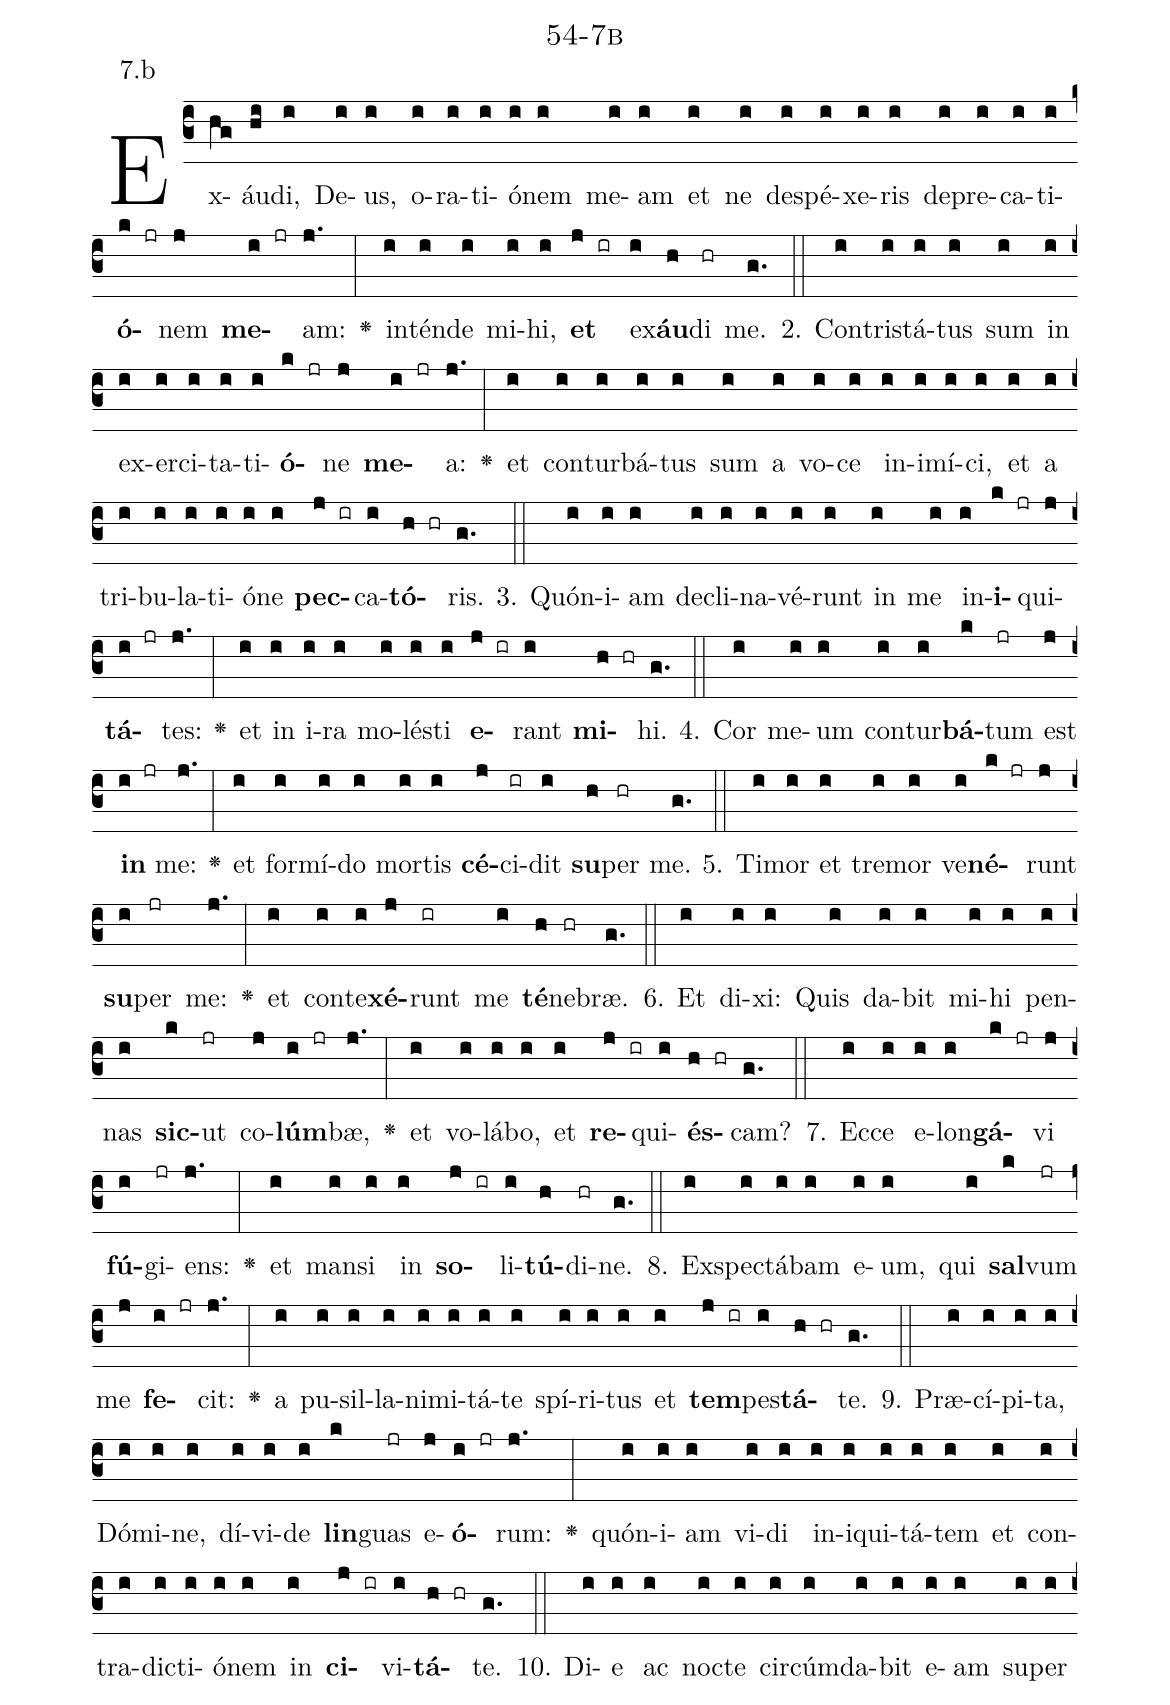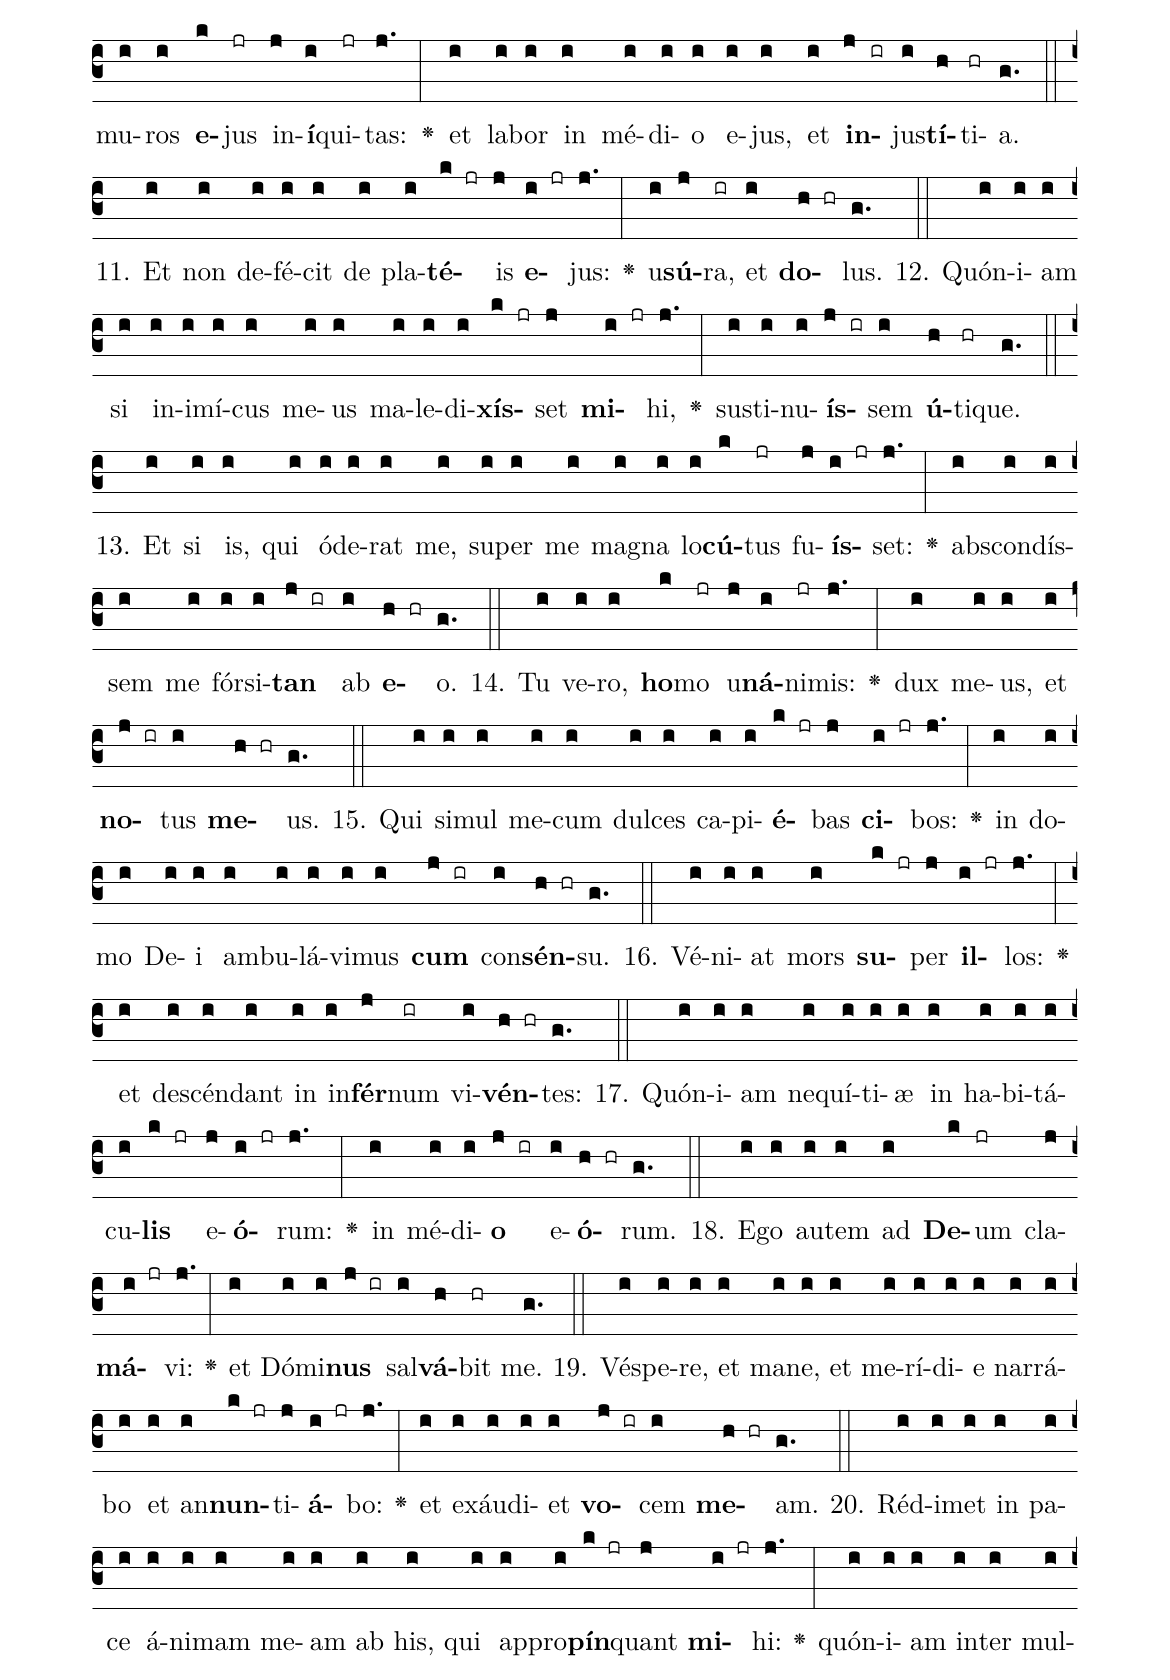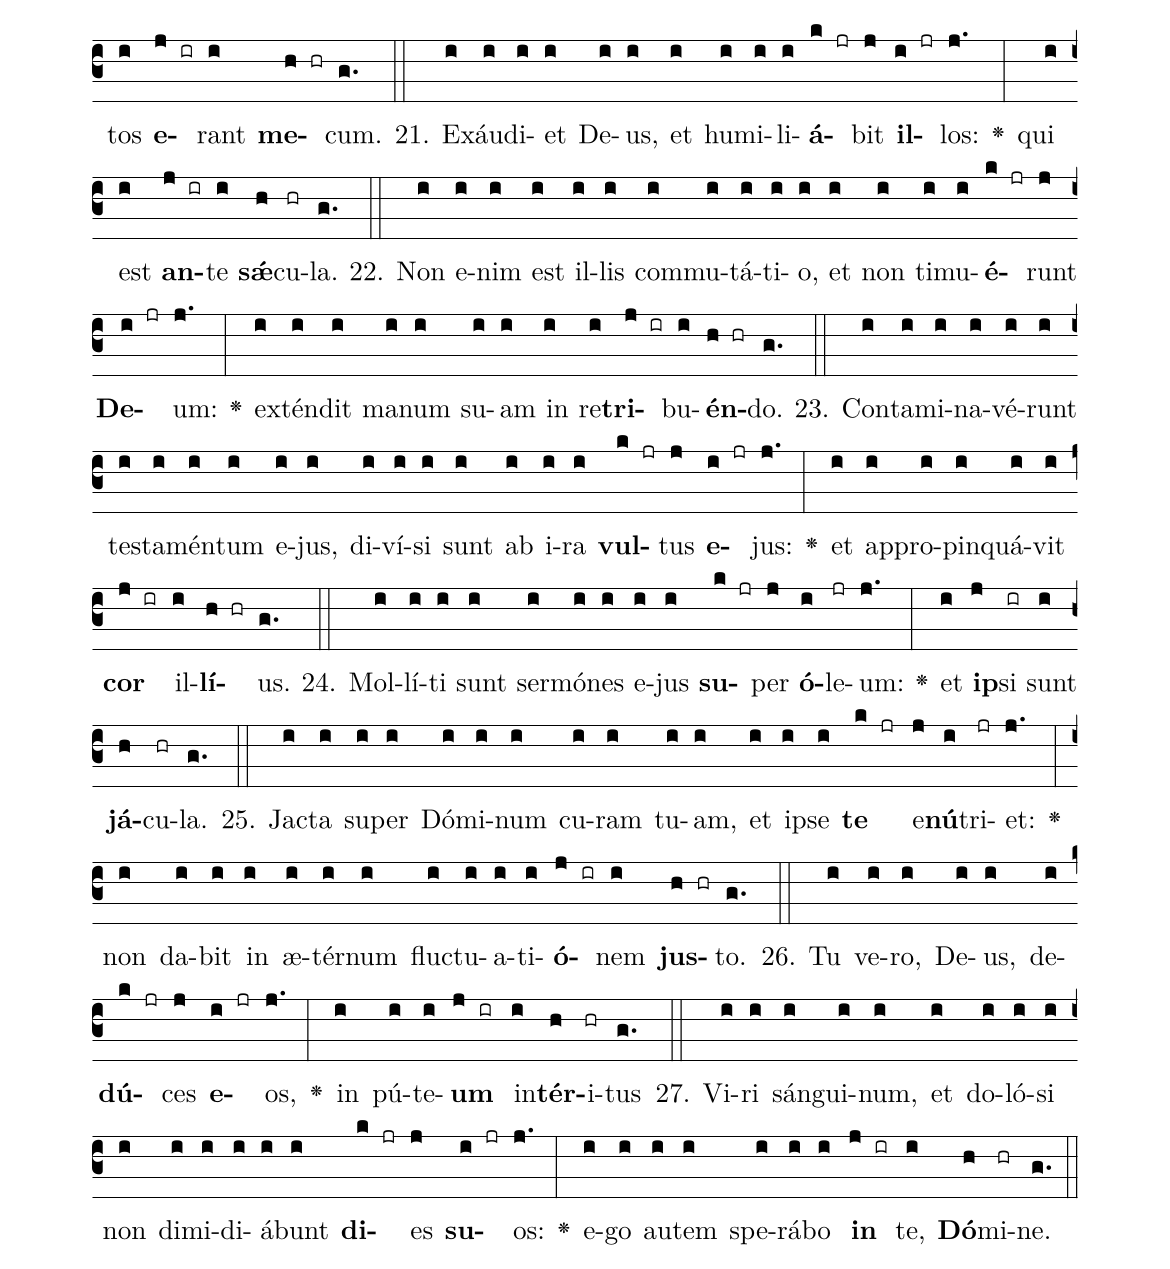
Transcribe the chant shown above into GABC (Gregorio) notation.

name: 54-7b;
annotation: 7.b;
%%
(c3)Ex(hg)áu(hi)di,(i) De(i)us,(i) o(i)ra(i)ti(i)ó(i)nem(i) me(i)am(i) et(i) ne(i) de(i)spé(i)xe(i)ris(i) de(i)pre(i)ca(i)ti(i)<b>ó</b>(k jr)nem(j) <b>me</b>(i jr)am:(j.) <v>\greheightstar</v>(:) in(i)tén(i)de(i) mi(i)hi,(i) <b>et</b>(j ir) ex(i)<b>áu</b>(h)di(hr) me.(g.) (::)
2. Con(i)tris(i)tá(i)tus(i) sum(i) in(i) ex(i)er(i)ci(i)ta(i)ti(i)<b>ó</b>(k jr)ne(j) <b>me</b>(i jr)a:(j.) <v>\greheightstar</v>(:) et(i) con(i)tur(i)bá(i)tus(i) sum(i) a(i) vo(i)ce(i) in(i)i(i)mí(i)ci,(i) et(i) a(i) tri(i)bu(i)la(i)ti(i)ó(i)ne(i) <b>pec</b>(j ir)ca(i)<b>tó</b>(h hr)ris.(g.) (::)
3. Quón(i)i(i)am(i) de(i)cli(i)na(i)vé(i)runt(i) in(i) me(i) in(i)<b>i</b>(k jr)qui(j)<b>tá</b>(i jr)tes:(j.) <v>\greheightstar</v>(:) et(i) in(i) i(i)ra(i) mo(i)lés(i)ti(i) <b>e</b>(j ir)rant(i) <b>mi</b>(h hr)hi.(g.) (::)
4. Cor(i) me(i)um(i) con(i)tur(i)<b>bá</b>(k)tum(jr) est(j) <b>in</b>(i jr) me:(j.) <v>\greheightstar</v>(:) et(i) for(i)mí(i)do(i) mor(i)tis(i) <b>cé</b>(j)ci(ir)dit(i) <b>su</b>(h)per(hr) me.(g.) (::)
5. Ti(i)mor(i) et(i) tre(i)mor(i) ve(i)<b>né</b>(k jr)runt(j) <b>su</b>(i)per(jr) me:(j.) <v>\greheightstar</v>(:) et(i) con(i)te(i)<b>xé</b>(j)runt(ir) me(i) <b>té</b>(h)ne(hr)bræ.(g.) (::)
6. Et(i) di(i)xi:(i) Quis(i) da(i)bit(i) mi(i)hi(i) pen(i)nas(i) <b>sic</b>(k)ut(jr) co(j)<b>lúm</b>(i jr)bæ,(j.) <v>\greheightstar</v>(:) et(i) vo(i)lá(i)bo,(i) et(i) <b>re</b>(j ir)qui(i)<b>és</b>(h hr)cam?(g.) (::)
7. Ec(i)ce(i) e(i)lon(i)<b>gá</b>(k jr)vi(j) <b>fú</b>(i)gi(jr)ens:(j.) <v>\greheightstar</v>(:) et(i) man(i)si(i) in(i) <b>so</b>(j ir)li(i)<b>tú</b>(h)di(hr)ne.(g.) (::)
8. Ex(i)spec(i)tá(i)bam(i) e(i)um,(i) qui(i) <b>sal</b>(k)vum(jr) me(j) <b>fe</b>(i jr)cit:(j.) <v>\greheightstar</v>(:) a(i) pu(i)sil(i)la(i)ni(i)mi(i)tá(i)te(i) spí(i)ri(i)tus(i) et(i) <b>tem</b>(j ir)pes(i)<b>tá</b>(h hr)te.(g.) (::)
9. Præ(i)cí(i)pi(i)ta,(i) Dó(i)mi(i)ne,(i) dí(i)vi(i)de(i) <b>lin</b>(k)guas(jr) e(j)<b>ó</b>(i jr)rum:(j.) <v>\greheightstar</v>(:) quón(i)i(i)am(i) vi(i)di(i) in(i)i(i)qui(i)tá(i)tem(i) et(i) con(i)tra(i)dic(i)ti(i)ó(i)nem(i) in(i) <b>ci</b>(j ir)vi(i)<b>tá</b>(h hr)te.(g.) (::)
10. Di(i)e(i) ac(i) noc(i)te(i) cir(i)cúm(i)da(i)bit(i) e(i)am(i) su(i)per(i) mu(i)ros(i) <b>e</b>(k)jus(jr) in(j)<b>í</b>(i)qui(jr)tas:(j.) <v>\greheightstar</v>(:) et(i) la(i)bor(i) in(i) mé(i)di(i)o(i) e(i)jus,(i) et(i) <b>in</b>(j ir)jus(i)<b>tí</b>(h)ti(hr)a.(g.) (::)
11. Et(i) non(i) de(i)fé(i)cit(i) de(i) pla(i)<b>té</b>(k jr)is(j) <b>e</b>(i jr)jus:(j.) <v>\greheightstar</v>(:) u(i)<b>sú</b>(j)ra,(ir) et(i) <b>do</b>(h hr)lus.(g.) (::)
12. Quón(i)i(i)am(i) si(i) in(i)i(i)mí(i)cus(i) me(i)us(i) ma(i)le(i)di(i)<b>xís</b>(k jr)set(j) <b>mi</b>(i jr)hi,(j.) <v>\greheightstar</v>(:) sus(i)ti(i)nu(i)<b>ís</b>(j ir)sem(i) <b>ú</b>(h)ti(hr)que.(g.) (::)
13. Et(i) si(i) is,(i) qui(i) ó(i)de(i)rat(i) me,(i) su(i)per(i) me(i) ma(i)gna(i) lo(i)<b>cú</b>(k)tus(jr) fu(j)<b>ís</b>(i jr)set:(j.) <v>\greheightstar</v>(:) abs(i)con(i)dís(i)sem(i) me(i) fór(i)si(i)<b>tan</b>(j ir) ab(i) <b>e</b>(h hr)o.(g.) (::)
14. Tu(i) ve(i)ro,(i) <b>ho</b>(k)mo(jr) u(j)<b>ná</b>(i)ni(jr)mis:(j.) <v>\greheightstar</v>(:) dux(i) me(i)us,(i) et(i) <b>no</b>(j ir)tus(i) <b>me</b>(h hr)us.(g.) (::)
15. Qui(i) si(i)mul(i) me(i)cum(i) dul(i)ces(i) ca(i)pi(i)<b>é</b>(k jr)bas(j) <b>ci</b>(i jr)bos:(j.) <v>\greheightstar</v>(:) in(i) do(i)mo(i) De(i)i(i) am(i)bu(i)lá(i)vi(i)mus(i) <b>cum</b>(j ir) con(i)<b>sén</b>(h hr)su.(g.) (::)
16. Vé(i)ni(i)at(i) mors(i) <b>su</b>(k jr)per(j) <b>il</b>(i jr)los:(j.) <v>\greheightstar</v>(:) et(i) de(i)scén(i)dant(i) in(i) in(i)<b>fér</b>(j)num(ir) vi(i)<b>vén</b>(h hr)tes:(g.) (::)
17. Quón(i)i(i)am(i) ne(i)quí(i)ti(i)æ(i) in(i) ha(i)bi(i)tá(i)cu(i)<b>lis</b>(k jr) e(j)<b>ó</b>(i jr)rum:(j.) <v>\greheightstar</v>(:) in(i) mé(i)di(i)<b>o</b>(j ir) e(i)<b>ó</b>(h hr)rum.(g.) (::)
18. E(i)go(i) au(i)tem(i) ad(i) <b>De</b>(k)um(jr) cla(j)<b>má</b>(i jr)vi:(j.) <v>\greheightstar</v>(:) et(i) Dó(i)mi(i)<b>nus</b>(j ir) sal(i)<b>vá</b>(h)bit(hr) me.(g.) (::)
19. Vés(i)pe(i)re,(i) et(i) ma(i)ne,(i) et(i) me(i)rí(i)di(i)e(i) nar(i)rá(i)bo(i) et(i) an(i)<b>nun</b>(k jr)ti(j)<b>á</b>(i jr)bo:(j.) <v>\greheightstar</v>(:) et(i) ex(i)áu(i)di(i)et(i) <b>vo</b>(j ir)cem(i) <b>me</b>(h hr)am.(g.) (::)
20. Réd(i)i(i)met(i) in(i) pa(i)ce(i) á(i)ni(i)mam(i) me(i)am(i) ab(i) his,(i) qui(i) ap(i)pro(i)<b>pín</b>(k jr)quant(j) <b>mi</b>(i jr)hi:(j.) <v>\greheightstar</v>(:) quón(i)i(i)am(i) in(i)ter(i) mul(i)tos(i) <b>e</b>(j ir)rant(i) <b>me</b>(h hr)cum.(g.) (::)
21. Ex(i)áu(i)di(i)et(i) De(i)us,(i) et(i) hu(i)mi(i)li(i)<b>á</b>(k jr)bit(j) <b>il</b>(i jr)los:(j.) <v>\greheightstar</v>(:) qui(i) est(i) <b>an</b>(j ir)te(i) <b>sǽ</b>(h)cu(hr)la.(g.) (::)
22. Non(i) e(i)nim(i) est(i) il(i)lis(i) com(i)mu(i)tá(i)ti(i)o,(i) et(i) non(i) ti(i)mu(i)<b>é</b>(k jr)runt(j) <b>De</b>(i jr)um:(j.) <v>\greheightstar</v>(:) ex(i)tén(i)dit(i) ma(i)num(i) su(i)am(i) in(i) re(i)<b>tri</b>(j ir)bu(i)<b>én</b>(h hr)do.(g.) (::)
23. Con(i)ta(i)mi(i)na(i)vé(i)runt(i) tes(i)ta(i)mén(i)tum(i) e(i)jus,(i) di(i)ví(i)si(i) sunt(i) ab(i) i(i)ra(i) <b>vul</b>(k jr)tus(j) <b>e</b>(i jr)jus:(j.) <v>\greheightstar</v>(:) et(i) ap(i)pro(i)pin(i)quá(i)vit(i) <b>cor</b>(j ir) il(i)<b>lí</b>(h hr)us.(g.) (::)
24. Mol(i)lí(i)ti(i) sunt(i) ser(i)mó(i)nes(i) e(i)jus(i) <b>su</b>(k jr)per(j) <b>ó</b>(i)le(jr)um:(j.) <v>\greheightstar</v>(:) et(i) <b>ip</b>(j)si(ir) sunt(i) <b>já</b>(h)cu(hr)la.(g.) (::)
25. Jac(i)ta(i) su(i)per(i) Dó(i)mi(i)num(i) cu(i)ram(i) tu(i)am,(i) et(i) ip(i)se(i) <b>te</b>(k jr) e(j)<b>nú</b>(i)tri(jr)et:(j.) <v>\greheightstar</v>(:) non(i) da(i)bit(i) in(i) æ(i)tér(i)num(i) fluc(i)tu(i)a(i)ti(i)<b>ó</b>(j ir)nem(i) <b>jus</b>(h hr)to.(g.) (::)
26. Tu(i) ve(i)ro,(i) De(i)us,(i) de(i)<b>dú</b>(k jr)ces(j) <b>e</b>(i jr)os,(j.) <v>\greheightstar</v>(:) in(i) pú(i)te(i)<b>um</b>(j ir) in(i)<b>tér</b>(h)i(hr)tus(g.) (::)
27. Vi(i)ri(i) sán(i)gui(i)num,(i) et(i) do(i)ló(i)si(i) non(i) di(i)mi(i)di(i)á(i)bunt(i) <b>di</b>(k jr)es(j) <b>su</b>(i jr)os:(j.) <v>\greheightstar</v>(:) e(i)go(i) au(i)tem(i) spe(i)rá(i)bo(i) <b>in</b>(j ir) te,(i) <b>Dó</b>(h)mi(hr)ne.(g.) (::)
